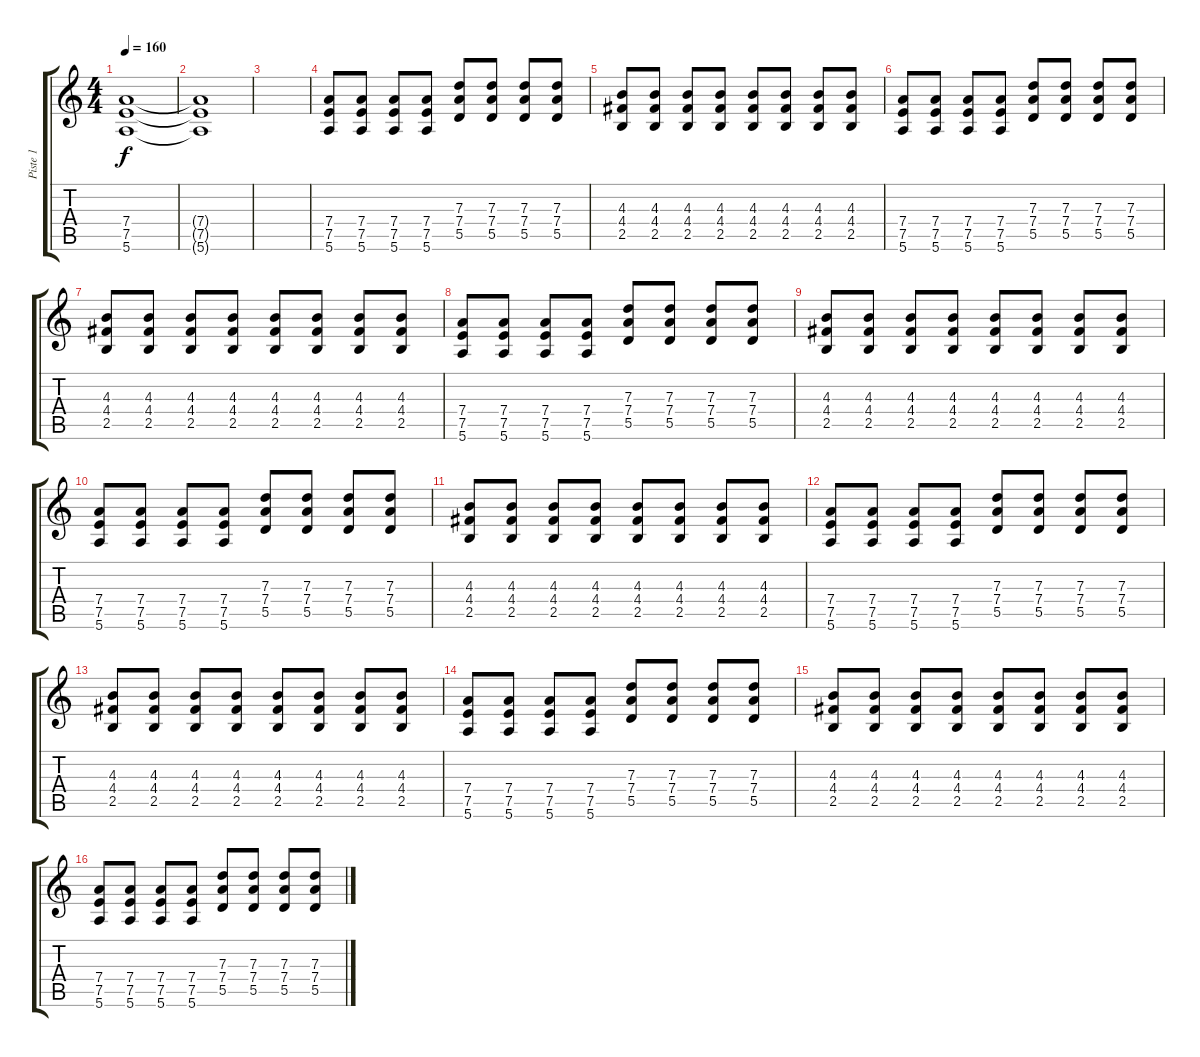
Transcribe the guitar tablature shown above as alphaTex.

\track ("Piste 1" "Piste 1") {instrument overdrivenguitar}
\staff {score tabs}
\tuning (E4 B3 G3 D3 A2 E2) {hide}
\ts (4 4)
\tempo 160
\clef g2
\ks c
(7.4{t} 7.5{t} 5.6{t}).1{dy f} |
(7.4{t} 7.5{t} 5.6{t}).1 |
|
(7.4 7.5 5.6).8 (7.4 7.5 5.6).8 (7.4 7.5 5.6).8 (7.4 7.5 5.6).8 (7.3 7.4 5.5).8 (7.3 7.4 5.5).8 (7.3 7.4 5.5).8 (7.3 7.4 5.5).8 |
(4.3 4.4 2.5).8 (4.3 4.4 2.5).8 (4.3 4.4 2.5).8 (4.3 4.4 2.5).8 (4.3 4.4 2.5).8 (4.3 4.4 2.5).8 (4.3 4.4 2.5).8 (4.3 4.4 2.5).8 |
(7.4 7.5 5.6).8 (7.4 7.5 5.6).8 (7.4 7.5 5.6).8 (7.4 7.5 5.6).8 (7.3 7.4 5.5).8 (7.3 7.4 5.5).8 (7.3 7.4 5.5).8 (7.3 7.4 5.5).8 |
(4.3 4.4 2.5).8 (4.3 4.4 2.5).8 (4.3 4.4 2.5).8 (4.3 4.4 2.5).8 (4.3 4.4 2.5).8 (4.3 4.4 2.5).8 (4.3 4.4 2.5).8 (4.3 4.4 2.5).8 |
(7.4 7.5 5.6).8 (7.4 7.5 5.6).8 (7.4 7.5 5.6).8 (7.4 7.5 5.6).8 (7.3 7.4 5.5).8 (7.3 7.4 5.5).8 (7.3 7.4 5.5).8 (7.3 7.4 5.5).8 |
(4.3 4.4 2.5).8 (4.3 4.4 2.5).8 (4.3 4.4 2.5).8 (4.3 4.4 2.5).8 (4.3 4.4 2.5).8 (4.3 4.4 2.5).8 (4.3 4.4 2.5).8 (4.3 4.4 2.5).8 |
(7.4 7.5 5.6).8 (7.4 7.5 5.6).8 (7.4 7.5 5.6).8 (7.4 7.5 5.6).8 (7.3 7.4 5.5).8 (7.3 7.4 5.5).8 (7.3 7.4 5.5).8 (7.3 7.4 5.5).8 |
(4.3 4.4 2.5).8 (4.3 4.4 2.5).8 (4.3 4.4 2.5).8 (4.3 4.4 2.5).8 (4.3 4.4 2.5).8 (4.3 4.4 2.5).8 (4.3 4.4 2.5).8 (4.3 4.4 2.5).8 |
(7.4 7.5 5.6).8 (7.4 7.5 5.6).8 (7.4 7.5 5.6).8 (7.4 7.5 5.6).8 (7.3 7.4 5.5).8 (7.3 7.4 5.5).8 (7.3 7.4 5.5).8 (7.3 7.4 5.5).8 |
(4.3 4.4 2.5).8 (4.3 4.4 2.5).8 (4.3 4.4 2.5).8 (4.3 4.4 2.5).8 (4.3 4.4 2.5).8 (4.3 4.4 2.5).8 (4.3 4.4 2.5).8 (4.3 4.4 2.5).8 |
(7.4 7.5 5.6).8 (7.4 7.5 5.6).8 (7.4 7.5 5.6).8 (7.4 7.5 5.6).8 (7.3 7.4 5.5).8 (7.3 7.4 5.5).8 (7.3 7.4 5.5).8 (7.3 7.4 5.5).8 |
(4.3 4.4 2.5).8 (4.3 4.4 2.5).8 (4.3 4.4 2.5).8 (4.3 4.4 2.5).8 (4.3 4.4 2.5).8 (4.3 4.4 2.5).8 (4.3 4.4 2.5).8 (4.3 4.4 2.5).8 |
(7.4 7.5 5.6).8 (7.4 7.5 5.6).8 (7.4 7.5 5.6).8 (7.4 7.5 5.6).8 (7.3 7.4 5.5).8 (7.3 7.4 5.5).8 (7.3 7.4 5.5).8 (7.3 7.4 5.5).8
